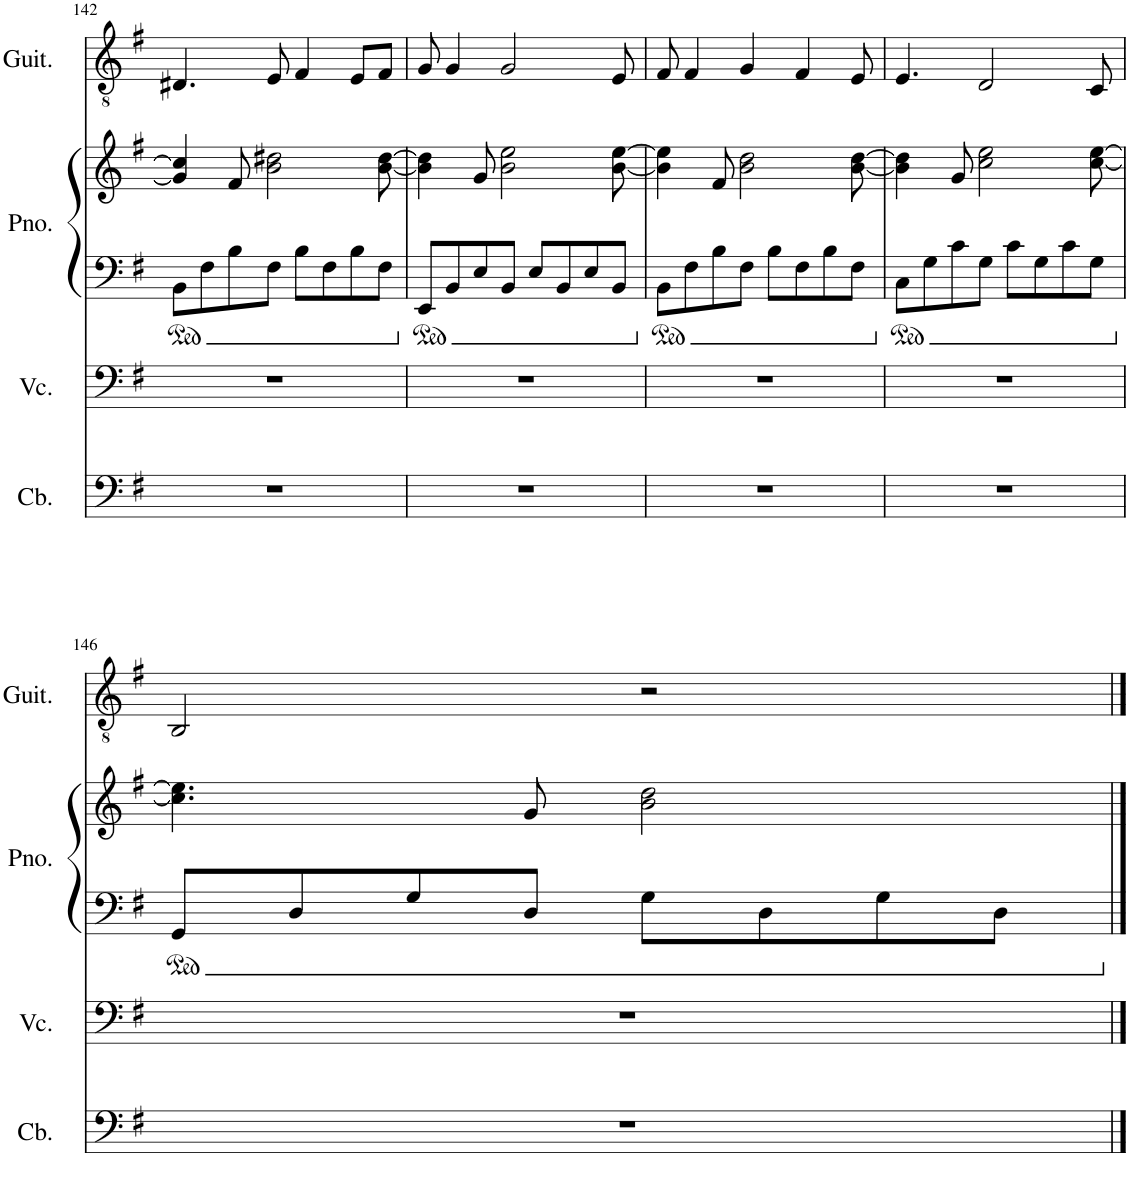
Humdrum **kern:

**kern	**kern	**kern	**kern	**kern
*part4	*part3	*part2	*part2	*part1
*staff5	*staff4	*staff3	*staff2	*staff1
*I"Contrabass	*I"Violoncello	*I"Piano	*	*I"Classical Guitar
*I'Cb.	*I'Vc.	*I'Pno.	*	*I'Guit.
!!LO:PB:g=z
*clefF4	*clefF4	*clefF4	*clefG2	*clefGv2
*Trd7c12	*	*	*	*
*k[f#]	*k[f#]	*k[f#]	*k[f#]	*k[f#]
*M4/4	*M4/4	*M4/4	*M4/4	*M4/4
=142	=142	=142	=142	=142
1r	1r	8BB\L	4g/] 4cc/]	4.D#X/
.	.	8F#\	.	.
.	.	8B\	8f#/	.
.	.	8F#\J	2b\ 2dd#X\	8E/
.	.	8B\L	.	4F#/
.	.	8F#\	.	.
.	.	8B\	.	8E/L
.	.	8F#\J	[8b\ [8dd#\	8F#/J
=143	=143	=143	=143	=143
1r	1r	8EE/L	4b\] 4dd#\]	8G/
.	.	8BB/	.	4G/
.	.	8E/	8g/	.
.	.	8BB/J	2b\ 2ee\	2G/
.	.	8E/L	.	.
.	.	8BB/	.	.
.	.	8E/	.	.
.	.	8BB/J	[8b\ [8ee\	8E/
=144	=144	=144	=144	=144
1r	1r	8BB\L	4b\] 4ee\]	8F#/
.	.	8F#\	.	4F#/
.	.	8B\	8f#/	.
.	.	8F#\J	2b\ 2dd\	4G/
.	.	8B\L	.	.
.	.	8F#\	.	4F#/
.	.	8B\	.	.
.	.	8F#\J	[8b\ [8dd\	8E/
=145	=145	=145	=145	=145
1r	1r	8C\L	4b\] 4dd\]	4.E/
.	.	8G\	.	.
.	.	8c\	8g/	.
.	.	8G\J	2cc\ 2ee\	2D/
.	.	8c\L	.	.
.	.	8G\	.	.
.	.	8c\	.	.
.	.	8G\J	[8cc\ [8ee\	8C/
!!LO:LB:g=z
=146	=146	=146	=146	=146
1r	1r	8GG/L	4.cc\] 4.ee\]	2BB/
.	.	8D/	.	.
.	.	8G/	.	.
.	.	8D/J	8g/	.
.	.	8G\L	2b\ 2dd\	2r
.	.	8D\	.	.
.	.	8G\	.	.
.	.	8D\J	.	.
==	==	==	==	==
*-	*-	*-	*-	*-
